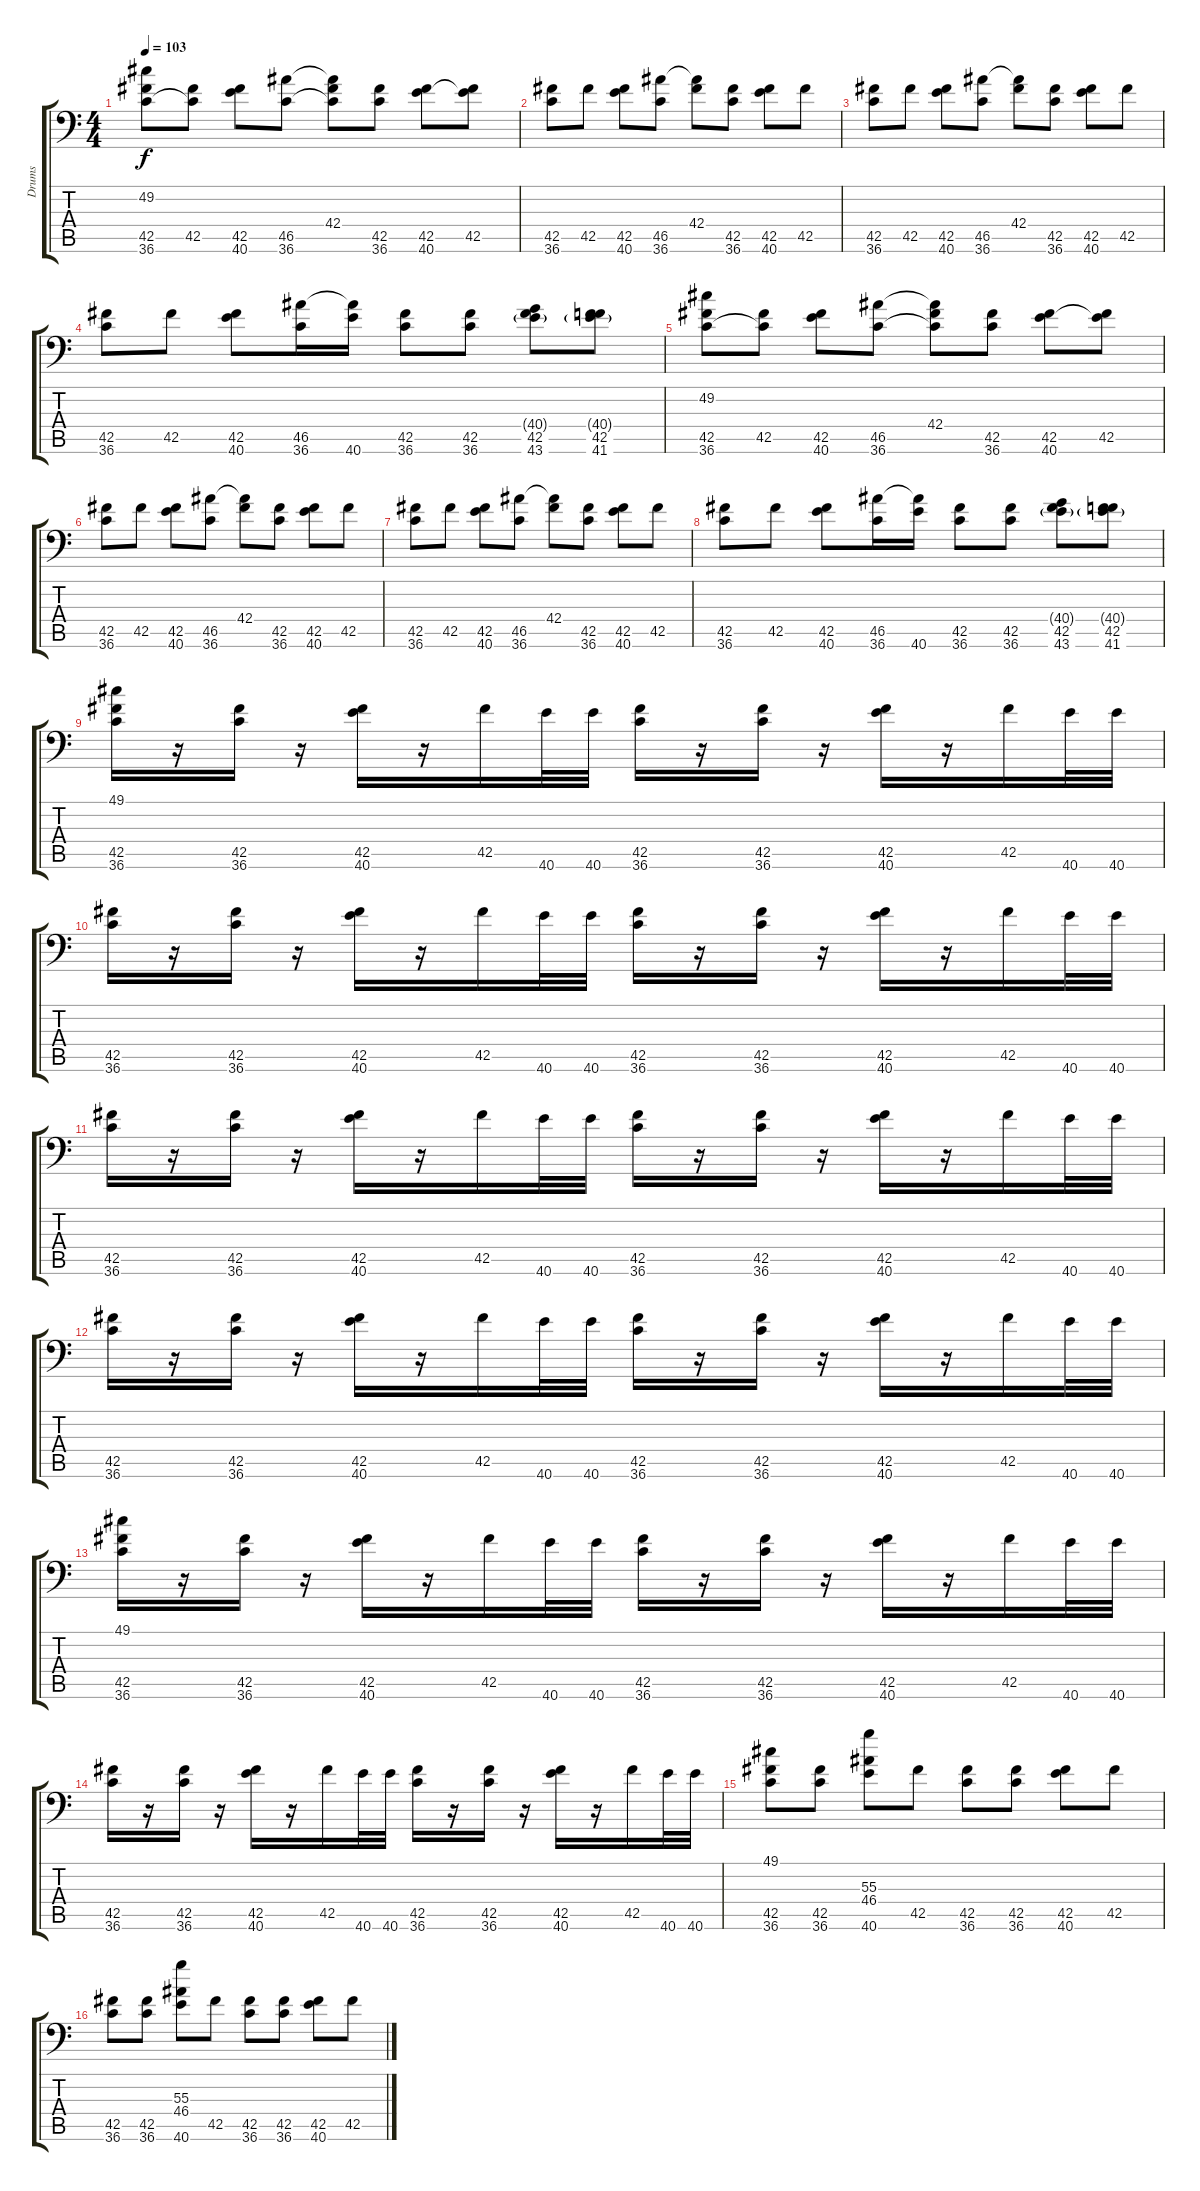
\track ("Drums" "Drums") {instrument acousticgrandpiano}
\staff {score tabs}
\tuning (C-1 C-1 C-1 C-1 C-1 C-1) {hide}
\ts (4 4)
\tempo 103
\clef f4
\ks c
(49.2 42.5 36.6).8{dy f} (42.5 36.6{t}).8 (42.5 40.6).8 (46.5 36.6).8 (42.4 46.5{t} 36.6{t}).8 (42.5 36.6).8 (42.5 40.6).8 (42.5 40.6{t}).8 |
(42.5 36.6).8 42.5.8 (42.5 40.6).8 (46.5 36.6).8 (42.4 46.5{t}).8 (42.5 36.6).8 (42.5 40.6).8 42.5.8 |
(42.5 36.6).8 42.5.8 (42.5 40.6).8 (46.5 36.6).8 (42.4 46.5{t}).8 (42.5 36.6).8 (42.5 40.6).8 42.5.8 |
(42.5 36.6).8 42.5.8 (42.5 40.6).8 (46.5 36.6).16 (46.5{t} 40.6).16 (42.5 36.6).8 (42.5 36.6).8 (40.4{g} 42.5 43.6).8 (40.4{g} 42.5 41.6).8 |
(49.2 42.5 36.6).8 (42.5 36.6{t}).8 (42.5 40.6).8 (46.5 36.6).8 (42.4 46.5{t} 36.6{t}).8 (42.5 36.6).8 (42.5 40.6).8 (42.5 40.6{t}).8 |
(42.5 36.6).8 42.5.8 (42.5 40.6).8 (46.5 36.6).8 (42.4 46.5{t}).8 (42.5 36.6).8 (42.5 40.6).8 42.5.8 |
(42.5 36.6).8 42.5.8 (42.5 40.6).8 (46.5 36.6).8 (42.4 46.5{t}).8 (42.5 36.6).8 (42.5 40.6).8 42.5.8 |
(42.5 36.6).8 42.5.8 (42.5 40.6).8 (46.5 36.6).16 (46.5{t} 40.6).16 (42.5 36.6).8 (42.5 36.6).8 (40.4{g} 42.5 43.6).8 (40.4{g} 42.5 41.6).8 |
(49.1 42.5 36.6).16 r.16 (42.5 36.6).16 r.16 (42.5 40.6).16 r.16 42.5.16 40.6.32 40.6.32 (42.5 36.6).16 r.16 (42.5 36.6).16 r.16 (42.5 40.6).16 r.16 42.5.16 40.6.32 40.6.32 |
(42.5 36.6).16 r.16 (42.5 36.6).16 r.16 (42.5 40.6).16 r.16 42.5.16 40.6.32 40.6.32 (42.5 36.6).16 r.16 (42.5 36.6).16 r.16 (42.5 40.6).16 r.16 42.5.16 40.6.32 40.6.32 |
(42.5 36.6).16 r.16 (42.5 36.6).16 r.16 (42.5 40.6).16 r.16 42.5.16 40.6.32 40.6.32 (42.5 36.6).16 r.16 (42.5 36.6).16 r.16 (42.5 40.6).16 r.16 42.5.16 40.6.32 40.6.32 |
(42.5 36.6).16 r.16 (42.5 36.6).16 r.16 (42.5 40.6).16 r.16 42.5.16 40.6.32 40.6.32 (42.5 36.6).16 r.16 (42.5 36.6).16 r.16 (42.5 40.6).16 r.16 42.5.16 40.6.32 40.6.32 |
(49.1 42.5 36.6).16 r.16 (42.5 36.6).16 r.16 (42.5 40.6).16 r.16 42.5.16 40.6.32 40.6.32 (42.5 36.6).16 r.16 (42.5 36.6).16 r.16 (42.5 40.6).16 r.16 42.5.16 40.6.32 40.6.32 |
(42.5 36.6).16 r.16 (42.5 36.6).16 r.16 (42.5 40.6).16 r.16 42.5.16 40.6.32 40.6.32 (42.5 36.6).16 r.16 (42.5 36.6).16 r.16 (42.5 40.6).16 r.16 42.5.16 40.6.32 40.6.32 |
(49.1 42.5 36.6).8 (42.5 36.6).8 (55.3 46.4 40.6).8 42.5.8 (42.5 36.6).8 (42.5 36.6).8 (42.5 40.6).8 42.5.8 |
(42.5 36.6).8 (42.5 36.6).8 (55.3 46.4 40.6).8 42.5.8 (42.5 36.6).8 (42.5 36.6).8 (42.5 40.6).8 42.5.8
